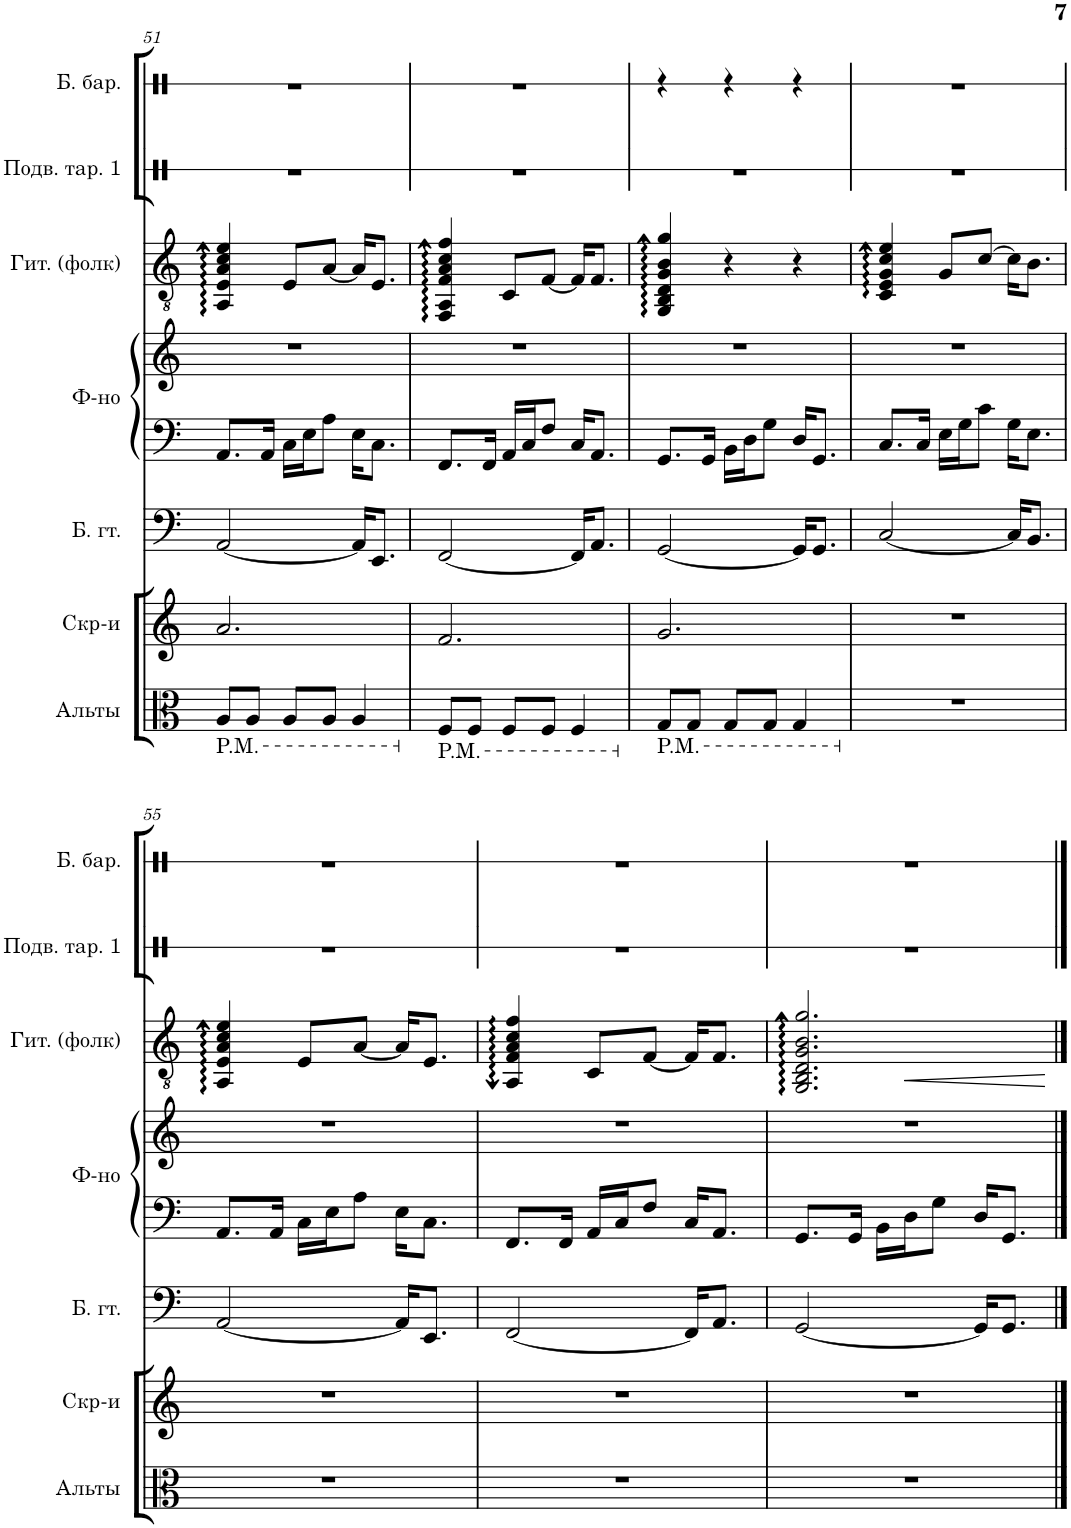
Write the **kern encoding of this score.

**kern	**kern	**kern	**kern	**kern	**kern	**kern	**kern
*part7	*part6	*part5	*part4	*part4	*part3	*part2	*part1
*staff8	*staff7	*staff6	*staff5	*staff4	*staff3	*staff2	*staff1
*I"Альты	*I"Скрипки	*I"Бас-гитара	*I"Фортепиано	*	*I"Фолк-гитара	*I"Подвешенная тарелка 1	*I"Большой барабан
!!LO:PB:g=z
*clefC3	*clefG2	*clefF4	*clefF4	*clefG2	*clefGv2	*clefX	*clefX
*	*	*Trd7c12	*	*	*	*	*
*k[]	*k[]	*k[]	*k[]	*k[]	*k[]	*k[]	*k[]
*M3/4	*M3/4	*M3/4	*M3/4	*M3/4	*M3/4	*M3/4	*M3/4
=51	=51	=51	=51	=51	=51	=51	=51
!LO:TX:b:t=P.M.	!	!	!	!	!	!	!
8A/L	2.a/	[2AA/	8.AA/L	2.r	4AA/ 4E/ 4A/ 4c/ 4e/	2.r	2.r
8A/J	.	.	.	.	.	.	.
.	.	.	16AA/Jk	.	.	.	.
8A/L	.	.	16C\LL	.	8E/L	.	.
.	.	.	16E\J	.	.	.	.
8A/J	.	.	8A\J	.	[8A/J	.	.
4A/	.	16AA/KL]	16E\KL	.	16A/KL]	.	.
.	.	8.EE/J	8.C\J	.	8.E/J	.	.
=52	=52	=52	=52	=52	=52	=52	=52
!LO:TX:b:t=P.M.	!	!	!	!	!	!	!
8F/L	2.f/	[2FF/	8.FF/L	2.r	4FF/ 4AA/ 4F/ 4A/ 4c/ 4f/	2.r	2.r
8F/J	.	.	.	.	.	.	.
.	.	.	16FF/Jk	.	.	.	.
8F/L	.	.	16AA/LL	.	8C/L	.	.
.	.	.	16C/J	.	.	.	.
8F/J	.	.	8F/J	.	[8F/J	.	.
4F/	.	16FF/KL]	16C/KL	.	16F/KL]	.	.
.	.	8.AA/J	8.AA/J	.	8.F/J	.	.
=53	=53	=53	=53	=53	=53	=53	=53
!LO:TX:b:t=P.M.	!	!	!	!	!	!	!
8G/L	2.g/	[2GG/	8.GG/L	2.r	4GG/ 4BB/ 4D/ 4G/ 4B/ 4g/	2.r	4r
8G/J	.	.	.	.	.	.	.
.	.	.	16GG/Jk	.	.	.	.
8G/L	.	.	16BB\LL	.	4r	.	4r
.	.	.	16D\J	.	.	.	.
8G/J	.	.	8G\J	.	.	.	.
4G/	.	16GG/KL]	16D/KL	.	4r	.	4r
.	.	8.GG/J	8.GG/J	.	.	.	.
=54	=54	=54	=54	=54	=54	=54	=54
2.r	2.r	[2C/	8.C/L	2.r	4C/ 4E/ 4G/ 4c/ 4e/	2.r	2.r
.	.	.	16C/Jk	.	.	.	.
.	.	.	16E\LL	.	8G/L	.	.
.	.	.	16G\J	.	.	.	.
.	.	.	8c\J	.	[8c/J	.	.
.	.	16C/KL]	16G\KL	.	16c\KL]	.	.
.	.	8.BB/J	8.E\J	.	8.B\J	.	.
!!LO:LB:g=z
=55	=55	=55	=55	=55	=55	=55	=55
2.r	2.r	[2AA/	8.AA/L	2.r	4AA/ 4E/ 4A/ 4c/ 4e/	2.r	2.r
.	.	.	16AA/Jk	.	.	.	.
.	.	.	16C\LL	.	8E/L	.	.
.	.	.	16E\J	.	.	.	.
.	.	.	8A\J	.	[8A/J	.	.
.	.	16AA/KL]	16E\KL	.	16A/KL]	.	.
.	.	8.EE/J	8.C\J	.	8.E/J	.	.
=56	=56	=56	=56	=56	=56	=56	=56
2.r	2.r	[2FF/	8.FF/L	2.r	4AA/ 4F/ 4A/ 4c/ 4f/	2.r	2.r
.	.	.	16FF/Jk	.	.	.	.
.	.	.	16AA/LL	.	8C/L	.	.
.	.	.	16C/J	.	.	.	.
.	.	.	8F/J	.	[8F/J	.	.
.	.	16FF/KL]	16C/KL	.	16F/KL]	.	.
.	.	8.AA/J	8.AA/J	.	8.F/J	.	.
=57	=57	=57	=57	=57	=57	=57	=57
2.r	2.r	[2GG/	8.GG/L	2.r	2.GG/ 2.BB/ 2.D/ 2.G/ 2.B/ 2.g/	2.r	2.r
.	.	.	16GG/Jk	.	.	.	.
.	.	.	16BB\LL	.	.	.	.
.	.	.	16D\J	.	.	.	.
.	.	.	8G\J	.	.	.	.
.	.	16GG/KL]	16D/KL	.	.	.	.
.	.	8.GG/J	8.GG/J	.	.	.	.
==	==	==	==	==	==	==	==
*-	*-	*-	*-	*-	*-	*-	*-
